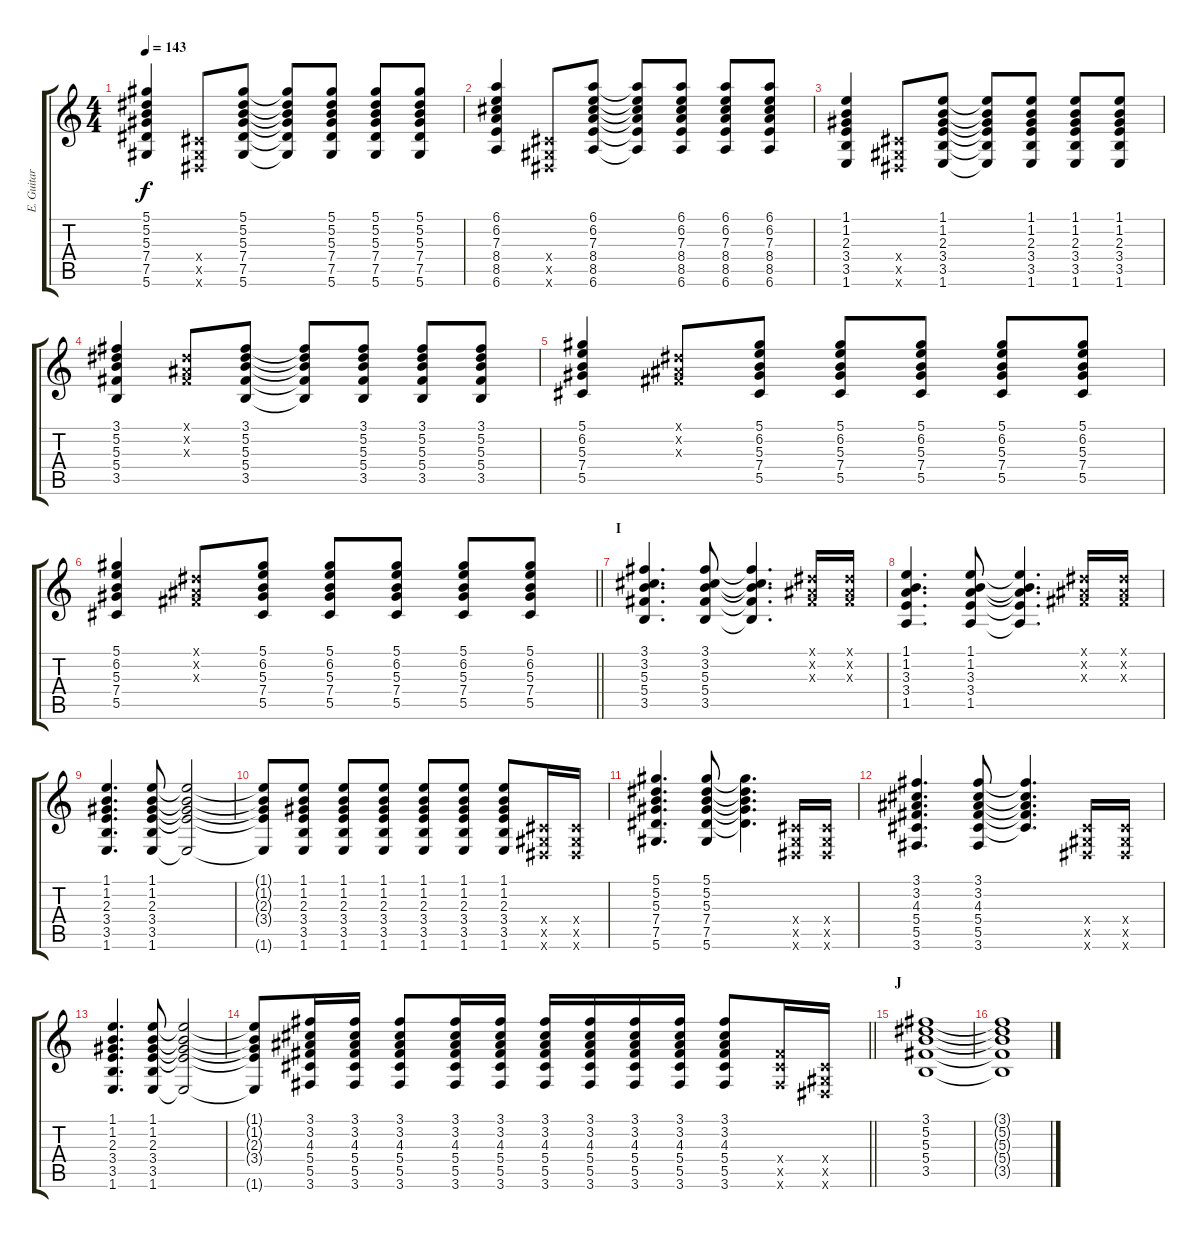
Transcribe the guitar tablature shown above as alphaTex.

\track ("E. Guitar III" "E. Guitar ") {instrument distortionguitar}
\staff {score tabs}
\tuning (Eb4 Bb3 Gb3 Db3 Ab2 Eb2) {hide}
\ts (4 4)
\tempo 143
\clef g2
\ks aminor
(5.1 5.2 5.3 7.4 7.5 5.6).4{dy f} (0.4{x} 0.5{x} 0.6{x}).8 (5.1 5.2 5.3 7.4 7.5 5.6).8 (5.1{t} 5.2{t} 5.3{t} 7.4{t} 7.5{t} 5.6{t}).8 (5.1 5.2 5.3 7.4 7.5 5.6).8 (5.1 5.2 5.3 7.4 7.5 5.6).8 (5.1 5.2 5.3 7.4 7.5 5.6).8 |
(6.1 6.2 7.3 8.4 8.5 6.6).4 (0.4{x} 0.5{x} 0.6{x}).8 (6.1 6.2 7.3 8.4 8.5 6.6).8 (6.1{t} 6.2{t} 7.3{t} 8.4{t} 8.5{t} 6.6{t}).8 (6.1 6.2 7.3 8.4 8.5 6.6).8 (6.1 6.2 7.3 8.4 8.5 6.6).8 (6.1 6.2 7.3 8.4 8.5 6.6).8 |
(1.1 1.2 2.3 3.4 3.5 1.6).4 (0.4{x} 0.5{x} 0.6{x}).8 (1.1 1.2 2.3 3.4 3.5 1.6).8 (1.1{t} 1.2{t} 2.3{t} 3.4{t} 3.5{t} 1.6{t}).8 (1.1 1.2 2.3 3.4 3.5 1.6).8 (1.1 1.2 2.3 3.4 3.5 1.6).8 (1.1 1.2 2.3 3.4 3.5 1.6).8 |
(3.1 5.2 5.3 5.4 3.5).4 (0.1{x} 0.2{x} 0.3{x}).8 (3.1 5.2 5.3 5.4 3.5).8 (3.1{t} 5.2{t} 5.3{t} 5.4{t} 3.5{t}).8 (3.1 5.2 5.3 5.4 3.5).8 (3.1 5.2 5.3 5.4 3.5).8 (3.1 5.2 5.3 5.4 3.5).8 |
(5.1 6.2 5.3 7.4 5.5).4 (0.1{x} 0.2{x} 0.3{x}).8 (5.1 6.2 5.3 7.4 5.5).8 (5.1 6.2 5.3 7.4 5.5).8 (5.1 6.2 5.3 7.4 5.5).8 (5.1 6.2 5.3 7.4 5.5).8 (5.1 6.2 5.3 7.4 5.5).8 |
\barLineRight lightlight
(5.1 6.2 5.3 7.4 5.5).4 (0.1{x} 0.2{x} 0.3{x}).8 (5.1 6.2 5.3 7.4 5.5).8 (5.1 6.2 5.3 7.4 5.5).8 (5.1 6.2 5.3 7.4 5.5).8 (5.1 6.2 5.3 7.4 5.5).8 (5.1 6.2 5.3 7.4 5.5).8 |
\section ("" "I")
(3.1 3.2 5.3 5.4 3.5).4{d} (3.1 3.2 5.3 5.4 3.5).8 (3.1{t} 3.2{t} 5.3{t} 5.4{t} 3.5{t}).4{d} (0.1{x} 0.2{x} 0.3{x}).16 (0.1{x} 0.2{x} 0.3{x}).16 |
(1.1 1.2 3.3 3.4 1.5).4{d} (1.1 1.2 3.3 3.4 1.5).8 (1.1{t} 1.2{t} 3.3{t} 3.4{t} 1.5{t}).4{d} (0.1{x} 0.2{x} 0.3{x}).16 (0.1{x} 0.2{x} 0.3{x}).16 |
(1.1 1.2 2.3 3.4 3.5 1.6).4{d} (1.1 1.2 2.3 3.4 3.5 1.6).8 (1.1{t} 1.2{t} 2.3{t} 3.4{t} 1.6{t}).2 |
(1.1{t} 1.2{t} 2.3{t} 3.4{t} 1.6{t}).8 (1.1 1.2 2.3 3.4 3.5 1.6).8 (1.1 1.2 2.3 3.4 3.5 1.6).8 (1.1 1.2 2.3 3.4 3.5 1.6).8 (1.1 1.2 2.3 3.4 3.5 1.6).8 (1.1 1.2 2.3 3.4 3.5 1.6).8 (1.1 1.2 2.3 3.4 3.5 1.6).8 (0.4{x} 0.5{x} 0.6{x}).16 (0.4{x} 0.5{x} 0.6{x}).16 |
(5.1 5.2 5.3 7.4 7.5 5.6).4{d} (5.1 5.2 5.3 7.4 7.5 5.6).8 (5.1{t} 5.2{t} 5.3{t} 7.4{t} 7.5{t}).4{d} (0.4{x} 0.5{x} 0.6{x}).16 (0.4{x} 0.5{x} 0.6{x}).16 |
(3.1 3.2 4.3 5.4 5.5 3.6).4{d} (3.1 3.2 4.3 5.4 5.5 3.6).8 (3.1{t} 3.2{t} 4.3{t} 5.4{t} 5.5{t}).4{d} (0.4{x} 0.5{x} 0.6{x}).16 (0.4{x} 0.5{x} 0.6{x}).16 |
(1.1 1.2 2.3 3.4 3.5 1.6).4{d} (1.1 1.2 2.3 3.4 3.5 1.6).8 (1.1{t} 1.2{t} 2.3{t} 3.4{t} 1.6{t}).2 |
\barLineRight lightlight
(1.1{t} 1.2{t} 2.3{t} 3.4{t} 1.6{t}).8 (3.1 3.2 4.3 5.4 5.5 3.6).16 (3.1 3.2 4.3 5.4 5.5 3.6).16 (3.1 3.2 4.3 5.4 5.5 3.6).8 (3.1 3.2 4.3 5.4 5.5 3.6).16 (3.1 3.2 4.3 5.4 5.5 3.6).16 (3.1 3.2 4.3 5.4 5.5 3.6).16 (3.1 3.2 4.3 5.4 5.5 3.6).16 (3.1 3.2 4.3 5.4 5.5 3.6).16 (3.1 3.2 4.3 5.4 5.5 3.6).16 (3.1 3.2 4.3 5.4 5.5 3.6).8 (5.4{x} 5.5{x} 3.6{x}).16 (0.4{x} 0.5{x} 0.6{x}).16 |
\section ("" "J")
(3.1 5.2 5.3 5.4 3.5).1 |
(3.1{t} 5.2{t} 5.3{t} 5.4{t} 3.5{t}).1
